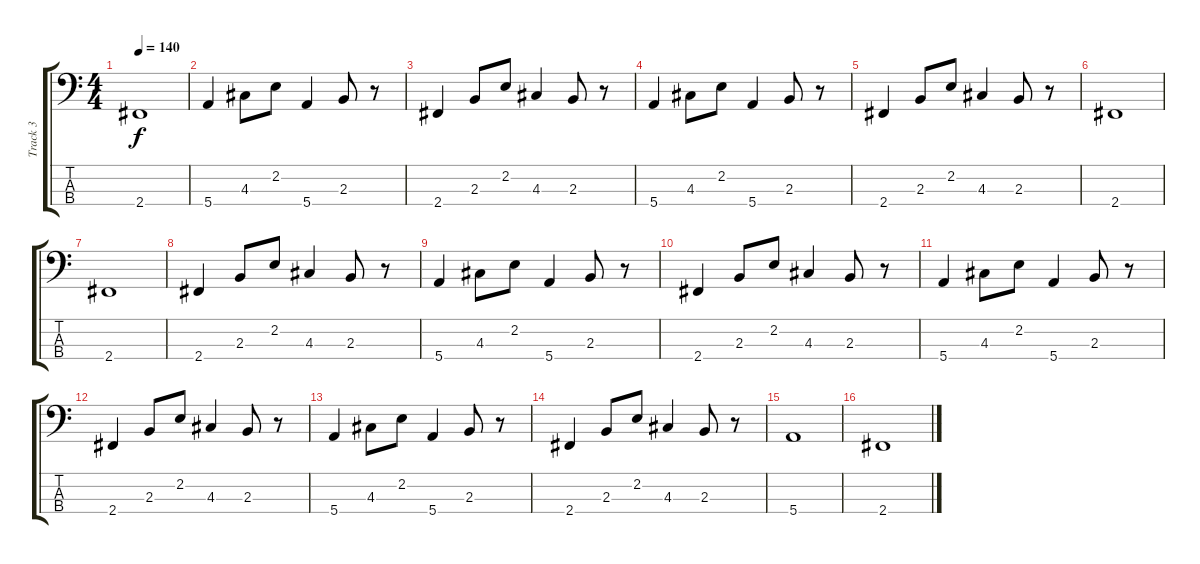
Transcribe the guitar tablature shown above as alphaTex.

\track ("Track 3" "Track 3") {instrument electricbassfinger}
\staff {score tabs}
\tuning (G2 D2 A1 E1) {hide}
\ts (4 4)
\tempo 140
\clef f4
\ks c
2.4.1{dy f} |
5.4.4 4.3.8 2.2.8 5.4.4 2.3.8 r.8 |
2.4.4 2.3.8 2.2.8 4.3.4 2.3.8 r.8 |
5.4.4 4.3.8 2.2.8 5.4.4 2.3.8 r.8 |
2.4.4 2.3.8 2.2.8 4.3.4 2.3.8 r.8 |
2.4.1 |
2.4.1 |
2.4.4 2.3.8 2.2.8 4.3.4 2.3.8 r.8 |
5.4.4 4.3.8 2.2.8 5.4.4 2.3.8 r.8 |
2.4.4 2.3.8 2.2.8 4.3.4 2.3.8 r.8 |
5.4.4 4.3.8 2.2.8 5.4.4 2.3.8 r.8 |
2.4.4 2.3.8 2.2.8 4.3.4 2.3.8 r.8 |
5.4.4 4.3.8 2.2.8 5.4.4 2.3.8 r.8 |
2.4.4 2.3.8 2.2.8 4.3.4 2.3.8 r.8 |
5.4.1 |
2.4.1
